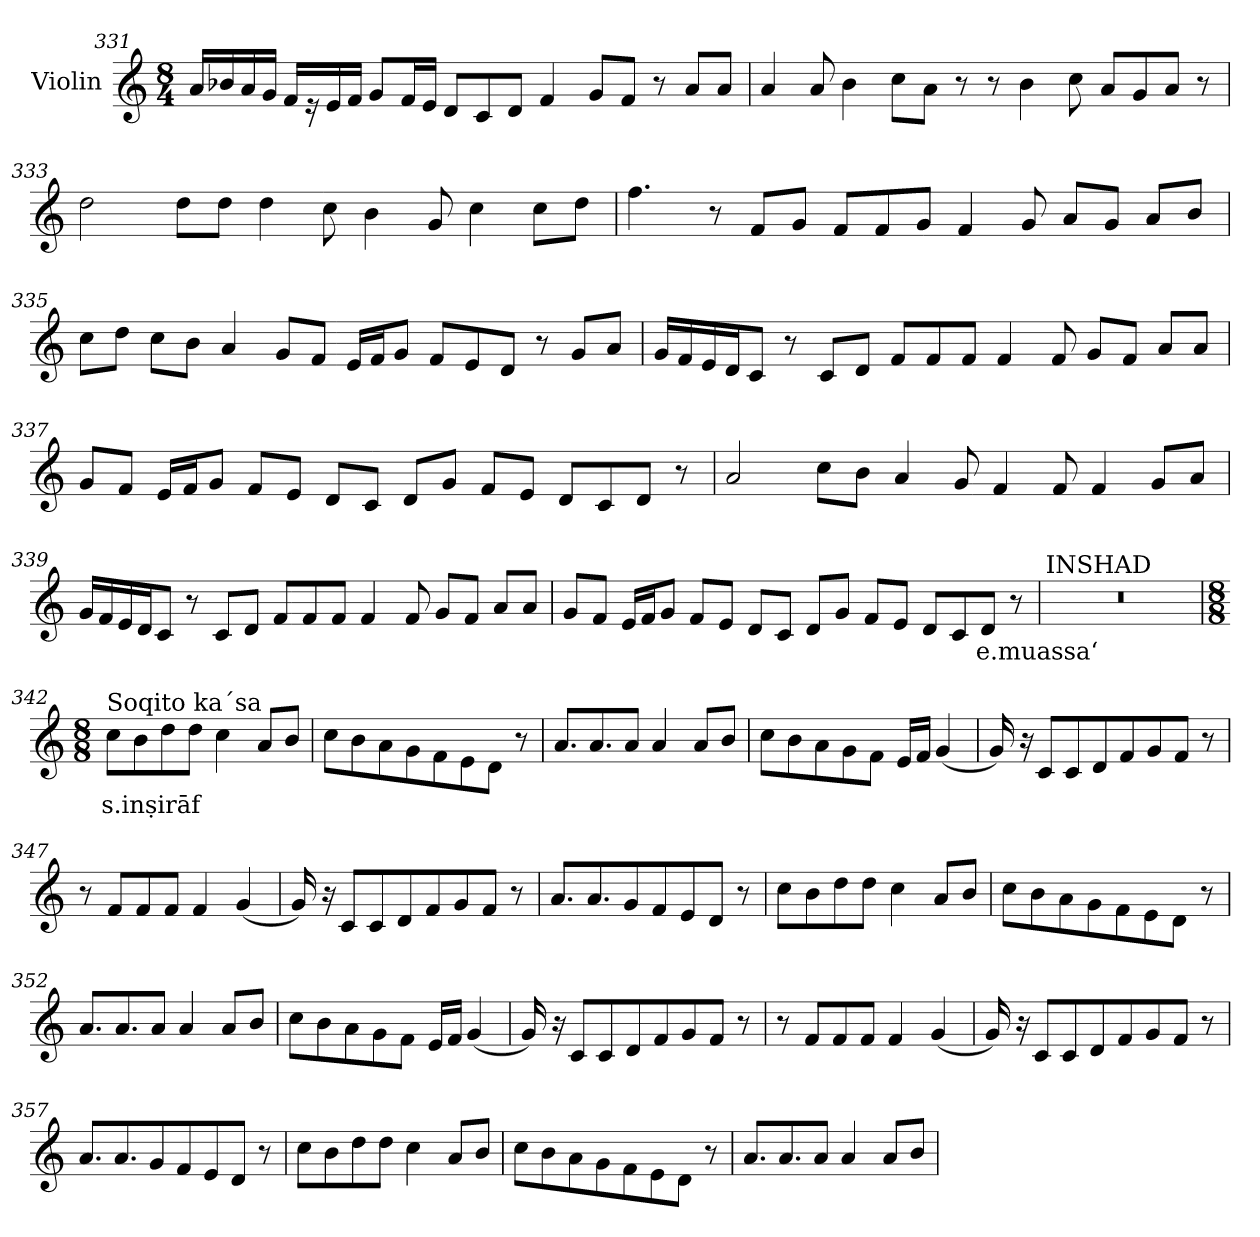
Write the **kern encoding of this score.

**kern	**text
*part1	*part1
*staff1	*staff1
*I"Violin	*
!!LO:PB:g=z
*clefG2	*
*k[]	*
*M8/4	*
=331	=331
16a/LL	.
16b-X/	.
16a/	.
16g/JJ	.
16f/LL	.
16r	.
16e/	.
16f/JJ	.
8g/L	.
16f/L	.
16e/JJ	.
8d/L	.
8c/	.
8d/J	.
4f/	.
8g/L	.
8f/J	.
8r	.
8a/L	.
8a/J	.
=332	=332
4a/	.
8a/	.
4b\	.
8cc\L	.
8a\J	.
8r	.
8r	.
4b\	.
8cc\	.
8a/L	.
8g/	.
8a/J	.
8r	.
!!LO:LB:g=z
=333	=333
2dd\	.
8dd\L	.
8dd\J	.
4dd\	.
8cc\	.
4b\	.
8g/	.
4cc\	.
8cc\L	.
8dd\J	.
=334	=334
4.ff\	.
8r	.
8f/L	.
8g/J	.
8f/L	.
8f/	.
8g/J	.
4f/	.
8g/	.
8a/L	.
8g/J	.
8a/L	.
8b/J	.
!!LO:LB:g=z
=335	=335
8cc\L	.
8dd\J	.
8cc\L	.
8b\J	.
4a/	.
8g/L	.
8f/J	.
16e/LL	.
16f/J	.
8g/J	.
8f/L	.
8e/	.
8d/J	.
8r	.
8g/L	.
8a/J	.
=336	=336
16g/LL	.
16f/	.
16e/	.
16d/J	.
8c/J	.
8r	.
8c/L	.
8d/J	.
8f/L	.
8f/	.
8f/J	.
4f/	.
8f/	.
8g/L	.
8f/J	.
8a/L	.
8a/J	.
!!LO:LB:g=z
=337	=337
8g/L	.
8f/J	.
16e/LL	.
16f/J	.
8g/J	.
8f/L	.
8e/J	.
8d/L	.
8c/J	.
8d/L	.
8g/J	.
8f/L	.
8e/J	.
8d/L	.
8c/	.
8d/J	.
8r	.
=338	=338
2a/	.
8cc\L	.
8b\J	.
4a/	.
8g/	.
4f/	.
8f/	.
4f/	.
8g/L	.
8a/J	.
!!LO:LB:g=z
=339	=339
16g/LL	.
16f/	.
16e/	.
16d/J	.
8c/J	.
8r	.
8c/L	.
8d/J	.
8f/L	.
8f/	.
8f/J	.
4f/	.
8f/	.
8g/L	.
8f/J	.
8a/L	.
8a/J	.
!!LO:LB:g=z
=340	=340
8g/L	.
8f/J	.
16e/LL	.
16f/J	.
8g/J	.
8f/L	.
8e/J	.
8d/L	.
8c/J	.
8d/L	.
8g/J	.
8f/L	.
8e/J	.
8d/L	.
8c/	.
!	!LO:LY:b
8d/J	e.muassa‘
8r	.
=341	=341
!LO:TX:a:t=INSHAD	!
0r	.
=342	=342
*M8/8	*
!LO:TX:a:t=Soqito ka´sa	!
!	!LO:LY:b
8cc\L	s.inṣirāf
8b\	.
8dd\	.
8dd\J	.
4cc\	.
8a/L	.
8b/J	.
=343	=343
8cc\L	.
8b\	.
8a\	.
8g\	.
8f\	.
8e\	.
8d\J	.
8r	.
!!LO:LB:g=z
=344	=344
8.a/L	.
8.a/	.
8a/J	.
4a/	.
8a/L	.
8b/J	.
=345	=345
8cc\L	.
8b\	.
8a\	.
8g\	.
8f\J	.
16e/LL	.
16f/JJ	.
(<4g/	.
=346	=346
16g/)	.
16r	.
8c/L	.
8c/	.
8d/	.
8f/	.
8g/	.
8f/J	.
8r	.
=347	=347
8r	.
8f/L	.
8f/	.
8f/J	.
4f/	.
(<4g/	.
!!LO:LB:g=z
=348	=348
16g/)	.
16r	.
8c/L	.
8c/	.
8d/	.
8f/	.
8g/	.
8f/J	.
8r	.
=349	=349
8.a/L	.
8.a/	.
8g/	.
8f/	.
8e/	.
8d/J	.
8r	.
=350	=350
8cc\L	.
8b\	.
8dd\	.
8dd\J	.
4cc\	.
8a/L	.
8b/J	.
=351	=351
8cc\L	.
8b\	.
8a\	.
8g\	.
8f\	.
8e\	.
8d\J	.
8r	.
!!LO:PB:g=z
=352	=352
8.a/L	.
8.a/	.
8a/J	.
4a/	.
8a/L	.
8b/J	.
=353	=353
8cc\L	.
8b\	.
8a\	.
8g\	.
8f\J	.
16e/LL	.
16f/JJ	.
(<4g/	.
=354	=354
16g/)	.
16r	.
8c/L	.
8c/	.
8d/	.
8f/	.
8g/	.
8f/J	.
8r	.
=355	=355
8r	.
8f/L	.
8f/	.
8f/J	.
4f/	.
(<4g/	.
!!LO:LB:g=z
=356	=356
16g/)	.
16r	.
8c/L	.
8c/	.
8d/	.
8f/	.
8g/	.
8f/J	.
8r	.
=357	=357
8.a/L	.
8.a/	.
8g/	.
8f/	.
8e/	.
8d/J	.
8r	.
=358	=358
8cc\L	.
8b\	.
8dd\	.
8dd\J	.
4cc\	.
8a/L	.
8b/J	.
=359	=359
8cc\L	.
8b\	.
8a\	.
8g\	.
8f\	.
8e\	.
8d\J	.
8r	.
!!LO:LB:g=z
=360	=360
8.a/L	.
8.a/	.
8a/J	.
4a/	.
8a/L	.
8b/J	.
=	=
*-	*-
